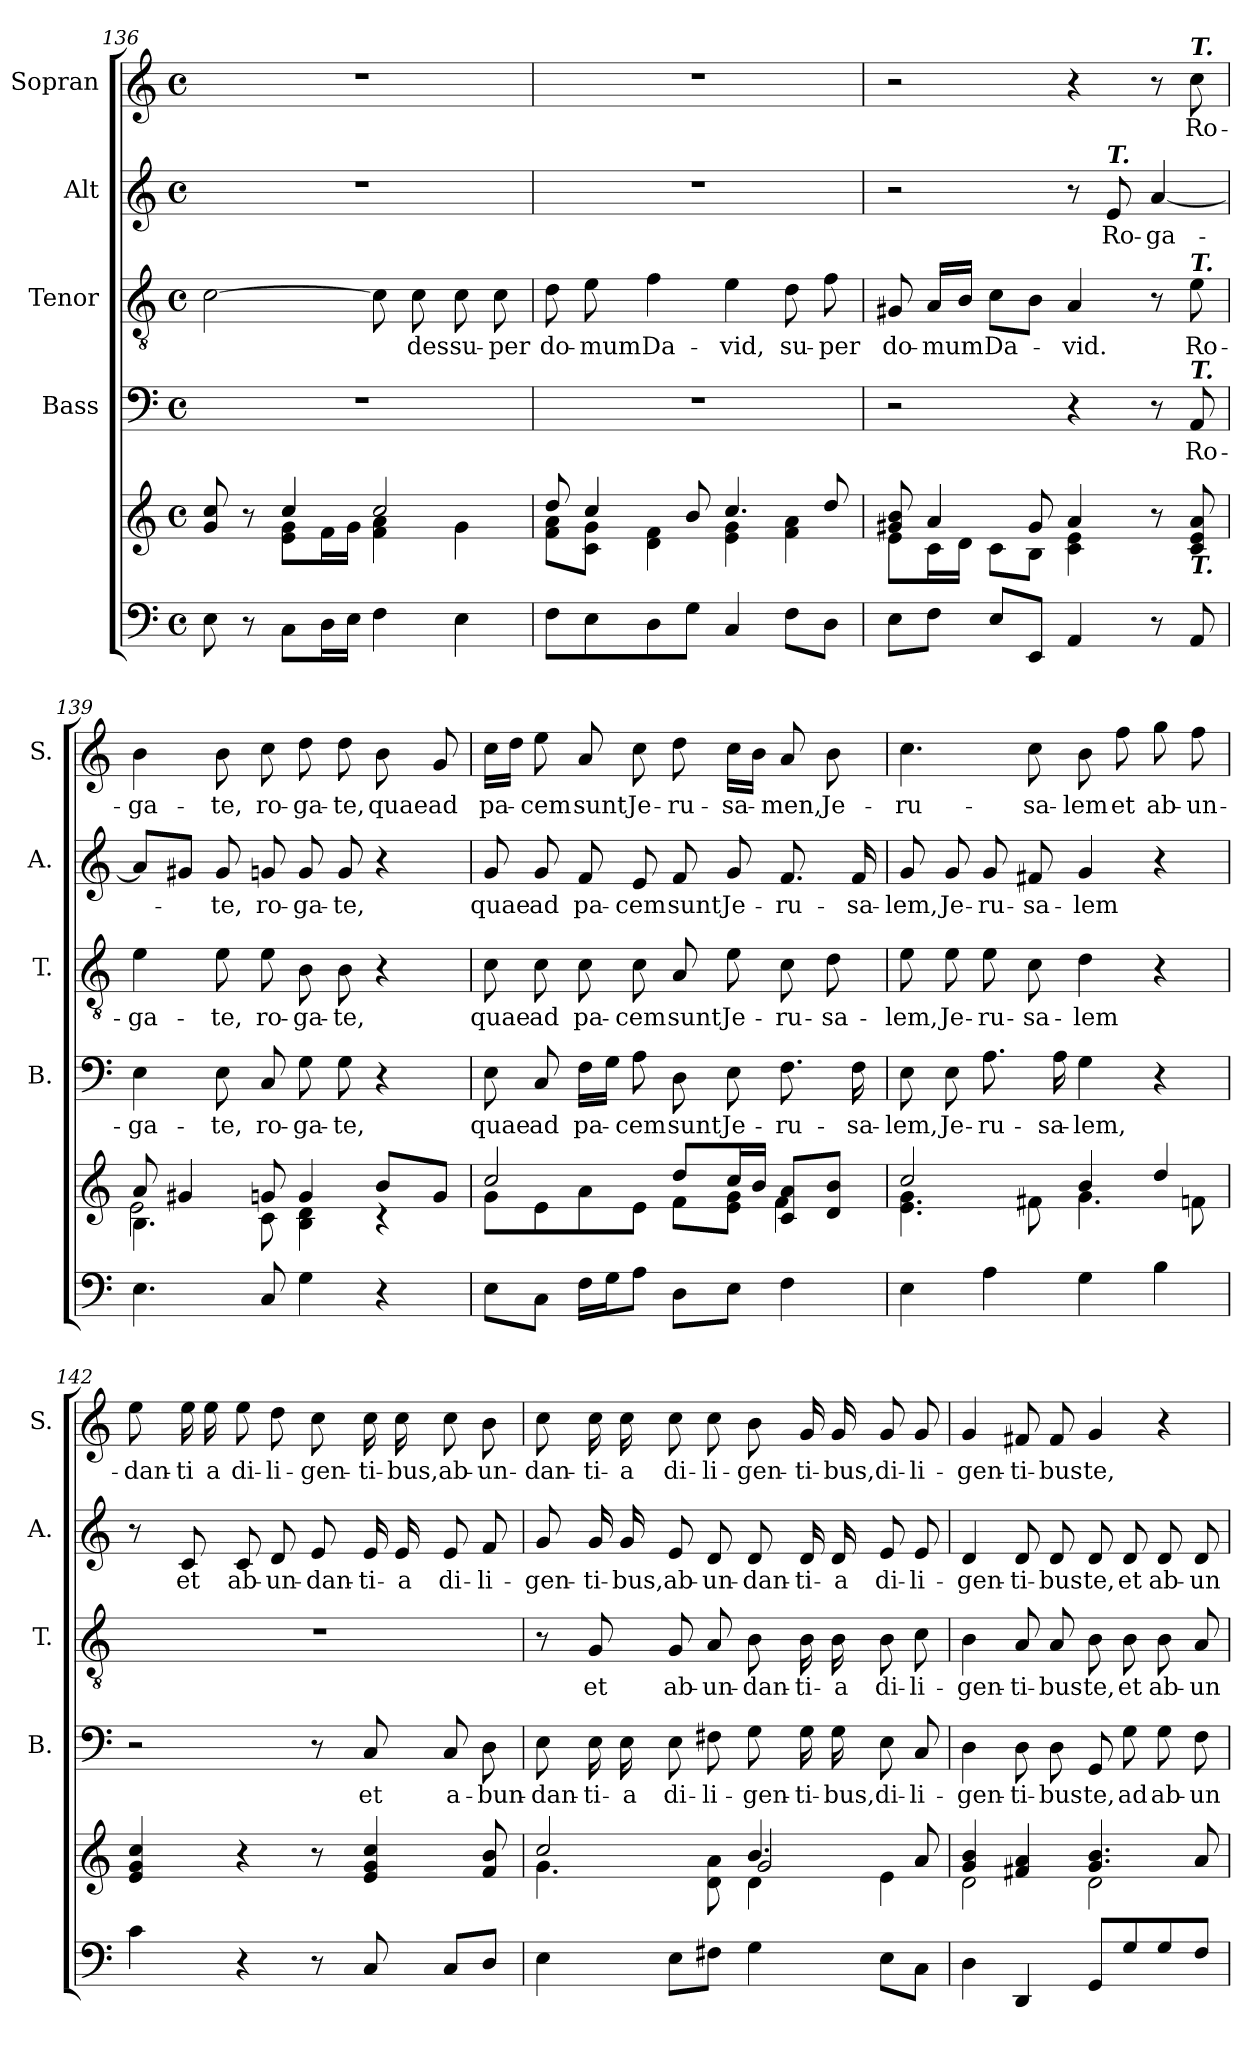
**kern	**kern	**kern	**text	**kern	**text	**kern	**text	**kern	**text
*part5	*part5	*part4	*part4	*part3	*part3	*part2	*part2	*part1	*part1
*staff6	*staff5	*staff4	*staff4	*staff3	*staff3	*staff2	*staff2	*staff1	*staff1
*	*	*I"Bass	*	*I"Tenor	*	*I"Alt	*	*I"Sopran	*
*	*	*I'B.	*	*I'T.	*	*I'A.	*	*I'S.	*
*clefF4	*clefG2	*clefF4	*	*clefGv2	*	*clefG2	*	*clefG2	*
*k[]	*k[]	*k[]	*	*k[]	*	*k[]	*	*k[]	*
*C:	*C:	*C:	*	*C:	*	*C:	*	*C:	*
*M4/4	*M4/4	*M4/4	*	*M4/4	*	*M4/4	*	*M4/4	*
*met(c)	*met(c)	*met(c)	*	*met(c)	*	*met(c)	*	*met(c)	*
=136	=136	=136	=136	=136	=136	=136	=136	=136	=136
*	*^	*	*	*	*	*	*	*	*
8E\	8g/ 8cc/	4ryy	1r	.	[2c\	.	1r	.	1r	.
8r	8r	.	.	.	.	.	.	.	.	.
8C\L	4cc/	8e\ 8g\L	.	.	.	.	.	.	.	.
16D\L	.	16f\L	.	.	.	.	.	.	.	.
16E\JJ	.	16g\JJ	.	.	.	.	.	.	.	.
4F\	2cc/	4f\ 4a\	.	.	8c\]	.	.	.	.	.
!	!	!	!	!	!	!LO:LY:b	!	!	!	!
.	.	.	.	.	8c\	-des	.	.	.	.
!	!	!	!	!	!	!LO:LY:b	!	!	!	!
4E\	.	4g\	.	.	8c\	su-	.	.	.	.
!	!	!	!	!	!	!LO:LY:b	!	!	!	!
.	.	.	.	.	8c\	-per	.	.	.	.
=137	=137	=137	=137	=137	=137	=137	=137	=137	=137	=137
!	!	!	!	!	!	!LO:LY:b	!	!	!	!
8F\L	8dd/	8f\ 8a\L	1r	.	8d\	do-	1r	.	1r	.
!	!	!	!	!	!	!LO:LY:b	!	!	!	!
8E\	4cc/	8c\ 8g\J	.	.	8e\	-mum	.	.	.	.
!	!	!	!	!	!	!LO:LY:b	!	!	!	!
8D\	.	4d\ 4f\	.	.	4f\	Da-	.	.	.	.
8G\J	8b/	.	.	.	.	.	.	.	.	.
!	!	!	!	!	!	!LO:LY:b	!	!	!	!
4C/	4.cc/	4e\ 4g\	.	.	4e\	-vid,	.	.	.	.
!	!	!	!	!	!	!LO:LY:b	!	!	!	!
8F\L	.	4f\ 4a\	.	.	8d\	su-	.	.	.	.
!	!	!	!	!	!	!LO:LY:b	!	!	!	!
8D\J	8dd/	.	.	.	8f\	-per	.	.	.	.
=138	=138	=138	=138	=138	=138	=138	=138	=138	=138	=138
!	!	!	!	!	!	!LO:LY:b	!	!	!	!
8E\L	8g#X/ 8b/	8e\L	2r	.	8G#X/	do-	2r	.	2r	.
!	!	!	!	!	!	!LO:LY:b	!	!	!	!
8F\J	4a/	16c\L	.	.	16A/LL	-mum	.	.	.	.
.	.	16d\JJ	.	.	16B/JJ	.	.	.	.	.
!	!	!	!	!	!	!LO:LY:b	!	!	!	!
8E/L	.	8c\L	.	.	8c\L	Da-	.	.	.	.
8EE/J	8g#/	8B\J	.	.	8B\J	.	.	.	.	.
!	!	!	!	!	!	!LO:LY:b	!	!	!	!
4AA/	4a/	4c\ 4e\	4r	.	4A/	-vid.	8r	.	4r	.
!	!	!	!	!	!	!	!LO:TX:a:Bi:t=T.	!	!	!
!	!	!	!	!	!	!	!	!LO:LY:b	!	!
.	.	.	.	.	.	.	8e/	Ro-	.	.
!	!	!	!	!	!	!	!	!LO:LY:b	!	!
8r	8r	4ryy	8r	.	8r	.	[4a/	-ga-	8r	.
!	!	!	!	!	!	!	!	!	!LO:TX:a:Bi:t=T.	!
!	!	!	!	!	!LO:TX:a:Bi:t=T.	!	!	!	!	!
!	!	!	!LO:TX:a:Bi:t=T.	!	!	!	!	!	!	!
!	!LO:TX:b:Bi:t=T.	!	!	!	!	!	!	!	!	!
!	!	!	!	!LO:LY:b	!	!LO:LY:b	!	!	!	!LO:LY:b
8AA/	8c/ 8e/ 8a/	.	8AA/	Ro-	8e\	Ro-	.	.	8cc\	Ro-
!!LO:PB:g=z
=139	=139	=139	=139	=139	=139	=139	=139	=139	=139	=139
*	*	*^	*	*	*	*	*	*	*	*
!	!	!	!	!	!LO:LY:b	!	!LO:LY:b	!	!	!	!LO:LY:b
4.E\	8a/	4.B\	2e\	4E\	-ga-	4e\	-ga-	8a/L]	.	4b\	-ga-
.	4g#X/	.	.	.	.	.	.	8g#X/J	.	.	.
!	!	!	!	!	!LO:LY:b	!	!LO:LY:b	!	!LO:LY:b	!	!LO:LY:b
.	.	.	.	8E\	-te,	8e\	-te,	8g#/	-te,	8b\	-te,
!	!	!	!	!	!LO:LY:b	!	!LO:LY:b	!	!LO:LY:b	!	!LO:LY:b
8C/	8gn/	8c\	.	8C/	ro-	8e\	ro-	8gn/	ro-	8cc\	ro-
!	!	!	!	!	!LO:LY:b	!	!LO:LY:b	!	!LO:LY:b	!	!LO:LY:b
4G\	4g/	4B\ 4d\	2ryy	8G\	-ga-	8B\	-ga-	8g/	-ga-	8dd\	-ga-
!	!	!	!	!	!LO:LY:b	!	!LO:LY:b	!	!LO:LY:b	!	!LO:LY:b
.	.	.	.	8G\	-te,	8B\	-te,	8g/	-te,	8dd\	-te,
!	!	!	!	!	!	!	!	!	!	!	!LO:LY:b
4r	8b/L	4rc	.	4r	.	4r	.	4r	.	8b\	quae
!	!	!	!	!	!	!	!	!	!	!	!LO:LY:b
.	8g/J	.	.	.	.	.	.	.	.	8g/	ad
*	*	*v	*v	*	*	*	*	*	*	*	*
=140	=140	=140	=140	=140	=140	=140	=140	=140	=140	=140
!	!	!	!	!LO:LY:b	!	!LO:LY:b	!	!LO:LY:b	!	!LO:LY:b
8E\L	2cc/	8g\L	8E\	quae	8c\	quae	8g/	quae	16cc\LL	pa-
.	.	.	.	.	.	.	.	.	16dd\JJ	.
!	!	!	!	!LO:LY:b	!	!LO:LY:b	!	!LO:LY:b	!	!LO:LY:b
8C\J	.	8e\	8C/	ad	8c\	ad	8g/	ad	8ee\	-cem
!	!	!	!	!LO:LY:b	!	!LO:LY:b	!	!LO:LY:b	!	!LO:LY:b
16F\LL	.	8a\	16F\LL	pa-	8c\	pa-	8f/	pa-	8a/	sunt
16G\J	.	.	16G\JJ	.	.	.	.	.	.	.
!	!	!	!	!LO:LY:b	!	!LO:LY:b	!	!LO:LY:b	!	!LO:LY:b
8A\J	.	8e\J	8A\	-cem	8c\	-cem	8e/	-cem	8cc\	Je-
!	!	!	!	!LO:LY:b	!	!LO:LY:b	!	!LO:LY:b	!	!LO:LY:b
8D\L	8dd/L	8f\L	8D\	sunt	8A/	sunt	8f/	sunt	8dd\	-ru-
!	!	!	!	!LO:LY:b	!	!LO:LY:b	!	!LO:LY:b	!	!LO:LY:b
8E\J	16cc/L	8e\ 8g\J	8E\	Je-	8e\	Je-	8g/	Je-	16cc\LL	-sa-
.	16b/JJ	.	.	.	.	.	.	.	16b\JJ	.
!	!	!	!	!LO:LY:b	!	!LO:LY:b	!	!LO:LY:b	!	!LO:LY:b
4F\	8c/ 8a/L	4f\	8.F\	-ru-	8c\	-ru-	8.f/	-ru-	8a/	-men,
!	!	!	!	!	!	!LO:LY:b	!	!	!	!LO:LY:b
.	8d/ 8b/J	.	.	.	8d\	-sa-	.	.	8b\	Je-
!	!	!	!	!LO:LY:b	!	!	!	!LO:LY:b	!	!
.	.	.	16F\	-sa-	.	.	16f/	-sa-	.	.
=141	=141	=141	=141	=141	=141	=141	=141	=141	=141	=141
!	!	!	!	!LO:LY:b	!	!LO:LY:b	!	!LO:LY:b	!	!LO:LY:b
4E\	2cc/	4.e\ 4.g\	8E\	-lem,	8e\	-lem,	8g/	-lem,	4.cc\	-ru-
!	!	!	!	!LO:LY:b	!	!LO:LY:b	!	!LO:LY:b	!	!
.	.	.	8E\	Je-	8e\	Je-	8g/	Je-	.	.
!	!	!	!	!LO:LY:b	!	!LO:LY:b	!	!LO:LY:b	!	!
4A\	.	.	8.A\	-ru-	8e\	-ru-	8g/	-ru-	.	.
!	!	!	!	!	!	!LO:LY:b	!	!LO:LY:b	!	!LO:LY:b
.	.	8f#X\	.	.	8c\	-sa-	8f#X/	-sa-	8cc\	-sa-
!	!	!	!	!LO:LY:b	!	!	!	!	!	!
.	.	.	16A\	-sa-	.	.	.	.	.	.
!	!	!	!	!LO:LY:b	!	!LO:LY:b	!	!LO:LY:b	!	!LO:LY:b
4G\	4b/	4.g\	4G\	-lem,	4d\	-lem	4g/	-lem	8b\	-lem
!	!	!	!	!	!	!	!	!	!	!LO:LY:b
.	.	.	.	.	.	.	.	.	8ff\	et
!	!	!	!	!	!	!	!	!	!	!LO:LY:b
4B\	4dd/	.	4r	.	4r	.	4r	.	8gg\	ab-
!	!	!	!	!	!	!	!	!	!	!LO:LY:b
.	.	8fn\	.	.	.	.	.	.	8ff\	-un-
!!LO:LB:g=z
=142	=142	=142	=142	=142	=142	=142	=142	=142	=142	=142
!	!	!	!	!	!	!	!	!	!	!LO:LY:b
*	*v	*v	*	*	*	*	*	*	*	*
4c\	4e/ 4g/ 4cc/	2r	.	1r	.	8r	.	8ee\	-dan-
!	!	!	!	!	!	!	!LO:LY:b	!	!LO:LY:b
.	.	.	.	.	.	8c/	et	16ee\	-ti
!	!	!	!	!	!	!	!	!	!LO:LY:b
.	.	.	.	.	.	.	.	16ee\	a
!	!	!	!	!	!	!	!LO:LY:b	!	!LO:LY:b
4r	4r	.	.	.	.	8c/	ab-	8ee\	di-
!	!	!	!	!	!	!	!LO:LY:b	!	!LO:LY:b
.	.	.	.	.	.	8d/	-un-	8dd\	-li-
!	!	!	!	!	!	!	!LO:LY:b	!	!LO:LY:b
8r	8r	8r	.	.	.	8e/	-dan-	8cc\	-gen-
!	!	!	!LO:LY:b	!	!	!	!LO:LY:b	!	!LO:LY:b
8C/	4e/ 4g/ 4cc/	8C/	et	.	.	16e/	-ti-	16cc\	-ti-
!	!	!	!	!	!	!	!LO:LY:b	!	!LO:LY:b
.	.	.	.	.	.	16e/	-a	16cc\	-bus,
!	!	!	!LO:LY:b	!	!	!	!LO:LY:b	!	!LO:LY:b
8C/L	.	8C/	a-	.	.	8e/	di-	8cc\	ab-
!	!	!	!LO:LY:b	!	!	!	!LO:LY:b	!	!LO:LY:b
8D/J	8f/ 8b/	8D\	-bun-	.	.	8f/	-li-	8b\	-un-
=143	=143	=143	=143	=143	=143	=143	=143	=143	=143
*	*^	*	*	*	*	*	*	*	*
*	*	*^	*	*	*	*	*	*	*	*
!	!	!	!	!	!LO:LY:b	!	!	!	!LO:LY:b	!	!LO:LY:b
4E\	2cc/	4.g\	2ryy	8E\	-dan-	8r	.	8g/	-gen-	8cc\	-dan-
!	!	!	!	!	!LO:LY:b	!	!LO:LY:b	!	!LO:LY:b	!	!LO:LY:b
.	.	.	.	16E\	-ti-	8G/	et	16g/	-ti-	16cc\	-ti-
!	!	!	!	!	!LO:LY:b	!	!	!	!LO:LY:b	!	!LO:LY:b
.	.	.	.	16E\	-a	.	.	16g/	-bus,	16cc\	-a
!	!	!	!	!	!LO:LY:b	!	!LO:LY:b	!	!LO:LY:b	!	!LO:LY:b
8E\L	.	.	.	8E\	di-	8G/	ab-	8e/	ab-	8cc\	di-
!	!	!	!	!	!LO:LY:b	!	!LO:LY:b	!	!LO:LY:b	!	!LO:LY:b
8F#X\J	.	8d\ 8a\	.	8F#X\	-li-	8A/	-un-	8d/	-un-	8cc\	-li-
!	!	!	!	!	!LO:LY:b	!	!LO:LY:b	!	!LO:LY:b	!	!LO:LY:b
4G\	4.b/	4d\	2g/	8G\	-gen-	8B\	-dan-	8d/	-dan-	8b\	-gen-
!	!	!	!	!	!LO:LY:b	!	!LO:LY:b	!	!LO:LY:b	!	!LO:LY:b
.	.	.	.	16G\	-ti-	16B\	-ti-	16d/	-ti-	16g/	-ti-
!	!	!	!	!	!LO:LY:b	!	!LO:LY:b	!	!LO:LY:b	!	!LO:LY:b
.	.	.	.	16G\	-bus,	16B\	-a	16d/	-a	16g/	-bus,
!	!	!	!	!	!LO:LY:b	!	!LO:LY:b	!	!LO:LY:b	!	!LO:LY:b
8E\L	.	4e\	.	8E\	di-	8B\	di-	8e/	di-	8g/	di-
!	!	!	!	!	!LO:LY:b	!	!LO:LY:b	!	!LO:LY:b	!	!LO:LY:b
8C\J	8a/	.	.	8C/	-li-	8c\	-li-	8e/	-li-	8g/	-li-
*	*	*v	*v	*	*	*	*	*	*	*	*
=144	=144	=144	=144	=144	=144	=144	=144	=144	=144	=144
!	!	!	!	!LO:LY:b	!	!LO:LY:b	!	!LO:LY:b	!	!LO:LY:b
4D\	4g/ 4b/	2d\	4D\	-gen-	4B\	-gen-	4d/	-gen-	4g/	-gen-
!	!	!	!	!LO:LY:b	!	!LO:LY:b	!	!LO:LY:b	!	!LO:LY:b
4DD/	4f#X/ 4a/	.	8D\	-ti-	8A/	-ti-	8d/	-ti-	8f#X/	-ti-
!	!	!	!	!LO:LY:b	!	!LO:LY:b	!	!LO:LY:b	!	!LO:LY:b
.	.	.	8D\	-bus	8A/	-bus	8d/	-bus	8f#/	-bus
!	!	!	!	!LO:LY:b	!	!LO:LY:b	!	!LO:LY:b	!	!LO:LY:b
8GG/L	4.g/ 4.b/	2d\	8GG/	te,	8B\	te,	8d/	te,	4g/	te,
!	!	!	!	!LO:LY:b	!	!LO:LY:b	!	!LO:LY:b	!	!
8G/	.	.	8G\	ad	8B\	et	8d/	et	.	.
!	!	!	!	!LO:LY:b	!	!LO:LY:b	!	!LO:LY:b	!	!
8G/	.	.	8G\	ab-	8B\	ab-	8d/	ab-	4r	.
!	!	!	!	!LO:LY:b	!	!LO:LY:b	!	!LO:LY:b	!	!
8F/J	8a/	.	8F\	-un-	8A/	-un-	8d/	-un-	.	.
*	*v	*v	*	*	*	*	*	*	*	*
=	=	=	=	=	=	=	=	=	=
*-	*-	*-	*-	*-	*-	*-	*-	*-	*-
